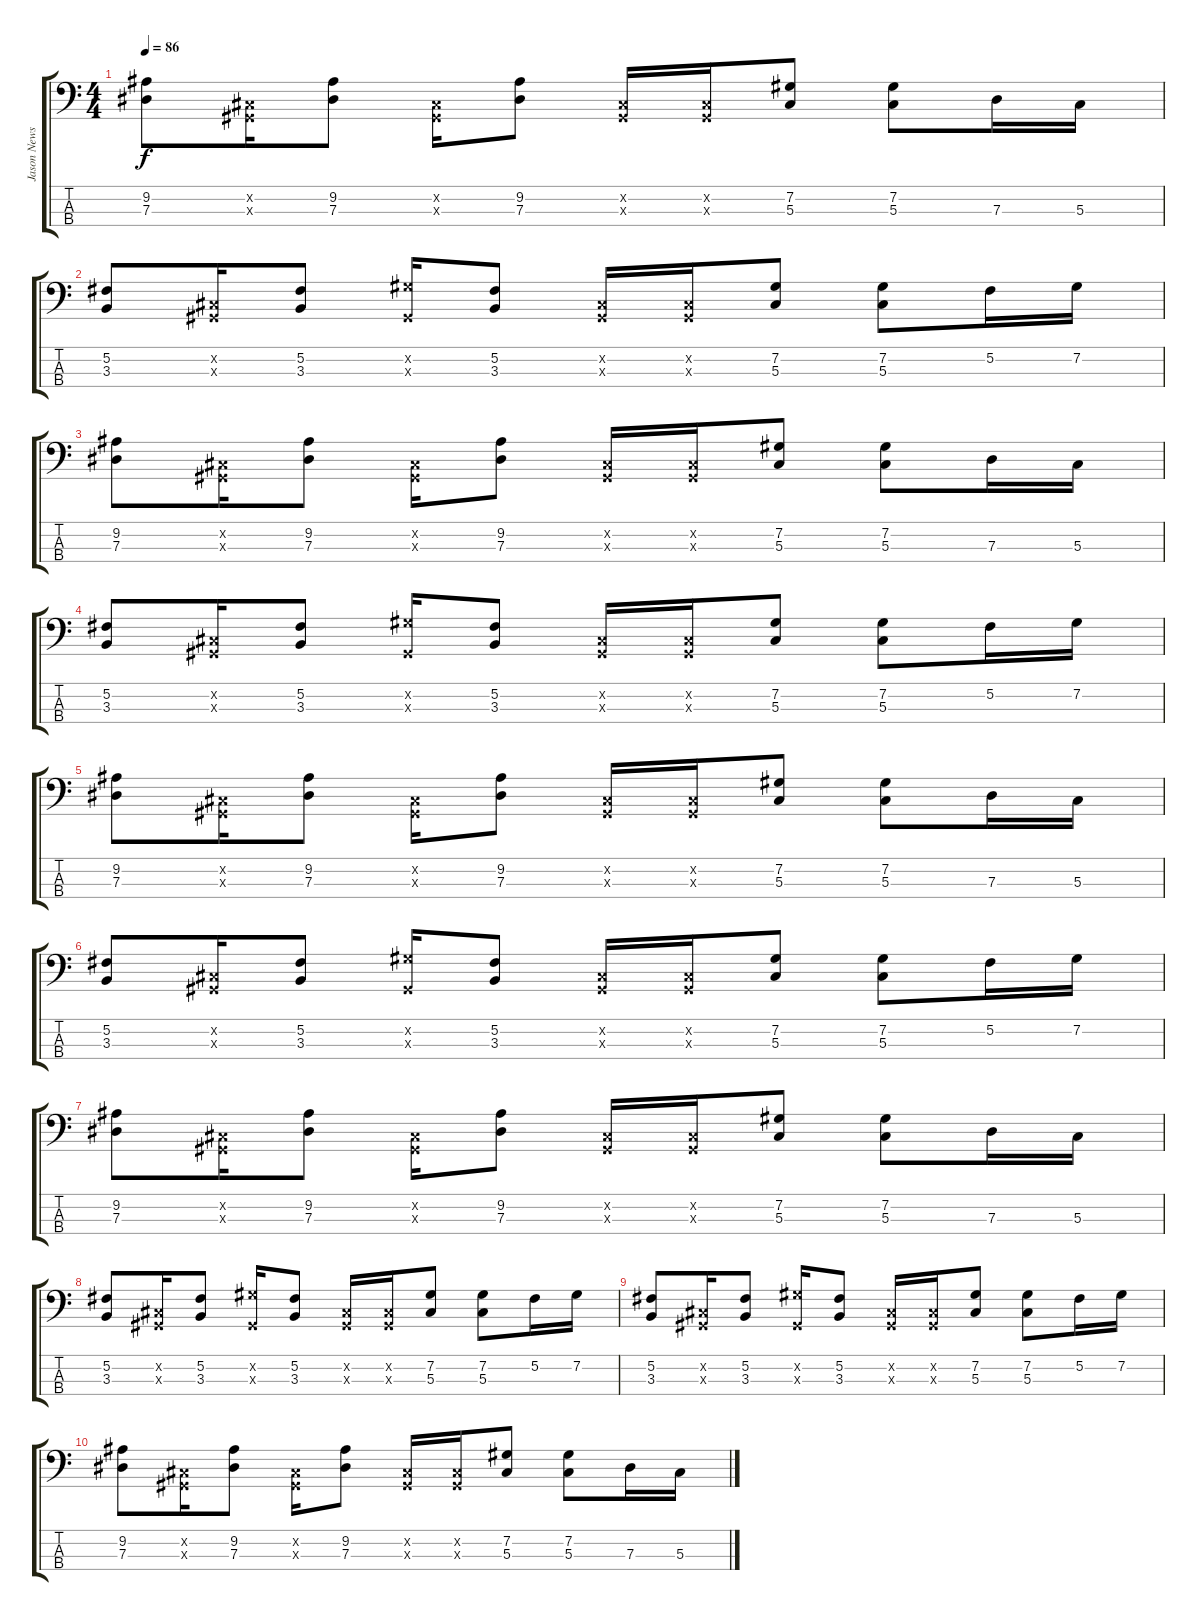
\track ("Jason Newsted" "Jason News") {instrument electricbasspick}
\staff {score tabs}
\tuning (Gb2 Db2 Ab1 Eb1) {hide}
\ts (4 4)
\tempo 86
\clef f4
\ks c
(9.2 7.3).8{dy f} (0.2{x} 0.3{x}).16 (9.2 7.3).8 (0.2{x} 0.3{x}).16 (9.2 7.3).8 (0.2{x} 0.3{x}).16 (0.2{x} 0.3{x}).16 (7.2 5.3).8 (7.2 5.3).8 7.3.16 5.3.16 |
(5.2 3.3).8 (0.2{x} 0.3{x}).16 (5.2 3.3).8 (7.2{x} 0.3{x}).16 (5.2 3.3).8 (0.2{x} 0.3{x}).16 (0.2{x} 0.3{x}).16 (7.2 5.3).8 (7.2 5.3).8 5.2.16 7.2.16 |
(9.2 7.3).8 (0.2{x} 0.3{x}).16 (9.2 7.3).8 (0.2{x} 0.3{x}).16 (9.2 7.3).8 (0.2{x} 0.3{x}).16 (0.2{x} 0.3{x}).16 (7.2 5.3).8 (7.2 5.3).8 7.3.16 5.3.16 |
(5.2 3.3).8{volume 12} (0.2{x} 0.3{x}).16 (5.2 3.3).8 (7.2{x} 0.3{x}).16 (5.2 3.3).8 (0.2{x} 0.3{x}).16 (0.2{x} 0.3{x}).16 (7.2 5.3).8 (7.2 5.3).8 5.2.16 7.2.16 |
(9.2 7.3).8{volume 10} (0.2{x} 0.3{x}).16 (9.2 7.3).8 (0.2{x} 0.3{x}).16 (9.2 7.3).8 (0.2{x} 0.3{x}).16 (0.2{x} 0.3{x}).16 (7.2 5.3).8 (7.2 5.3).8 7.3.16 5.3.16 |
(5.2 3.3).8{volume 8} (0.2{x} 0.3{x}).16 (5.2 3.3).8 (7.2{x} 0.3{x}).16 (5.2 3.3).8 (0.2{x} 0.3{x}).16 (0.2{x} 0.3{x}).16 (7.2 5.3).8 (7.2 5.3).8 5.2.16 7.2.16 |
(9.2 7.3).8{volume 6} (0.2{x} 0.3{x}).16 (9.2 7.3).8 (0.2{x} 0.3{x}).16 (9.2 7.3).8 (0.2{x} 0.3{x}).16 (0.2{x} 0.3{x}).16 (7.2 5.3).8 (7.2 5.3).8 7.3.16 5.3.16 |
(5.2 3.3).8{volume 4} (0.2{x} 0.3{x}).16 (5.2 3.3).8 (7.2{x} 0.3{x}).16 (5.2 3.3).8 (0.2{x} 0.3{x}).16 (0.2{x} 0.3{x}).16 (7.2 5.3).8 (7.2 5.3).8 5.2.16 7.2.16 |
(5.2 3.3).8{volume 2} (0.2{x} 0.3{x}).16 (5.2 3.3).8 (7.2{x} 0.3{x}).16 (5.2 3.3).8 (0.2{x} 0.3{x}).16 (0.2{x} 0.3{x}).16 (7.2 5.3).8 (7.2 5.3).8 5.2.16 7.2.16 |
(9.2 7.3).8{volume 0} (0.2{x} 0.3{x}).16 (9.2 7.3).8 (0.2{x} 0.3{x}).16 (9.2 7.3).8 (0.2{x} 0.3{x}).16 (0.2{x} 0.3{x}).16 (7.2 5.3).8 (7.2 5.3).8 7.3.16 5.3.16
